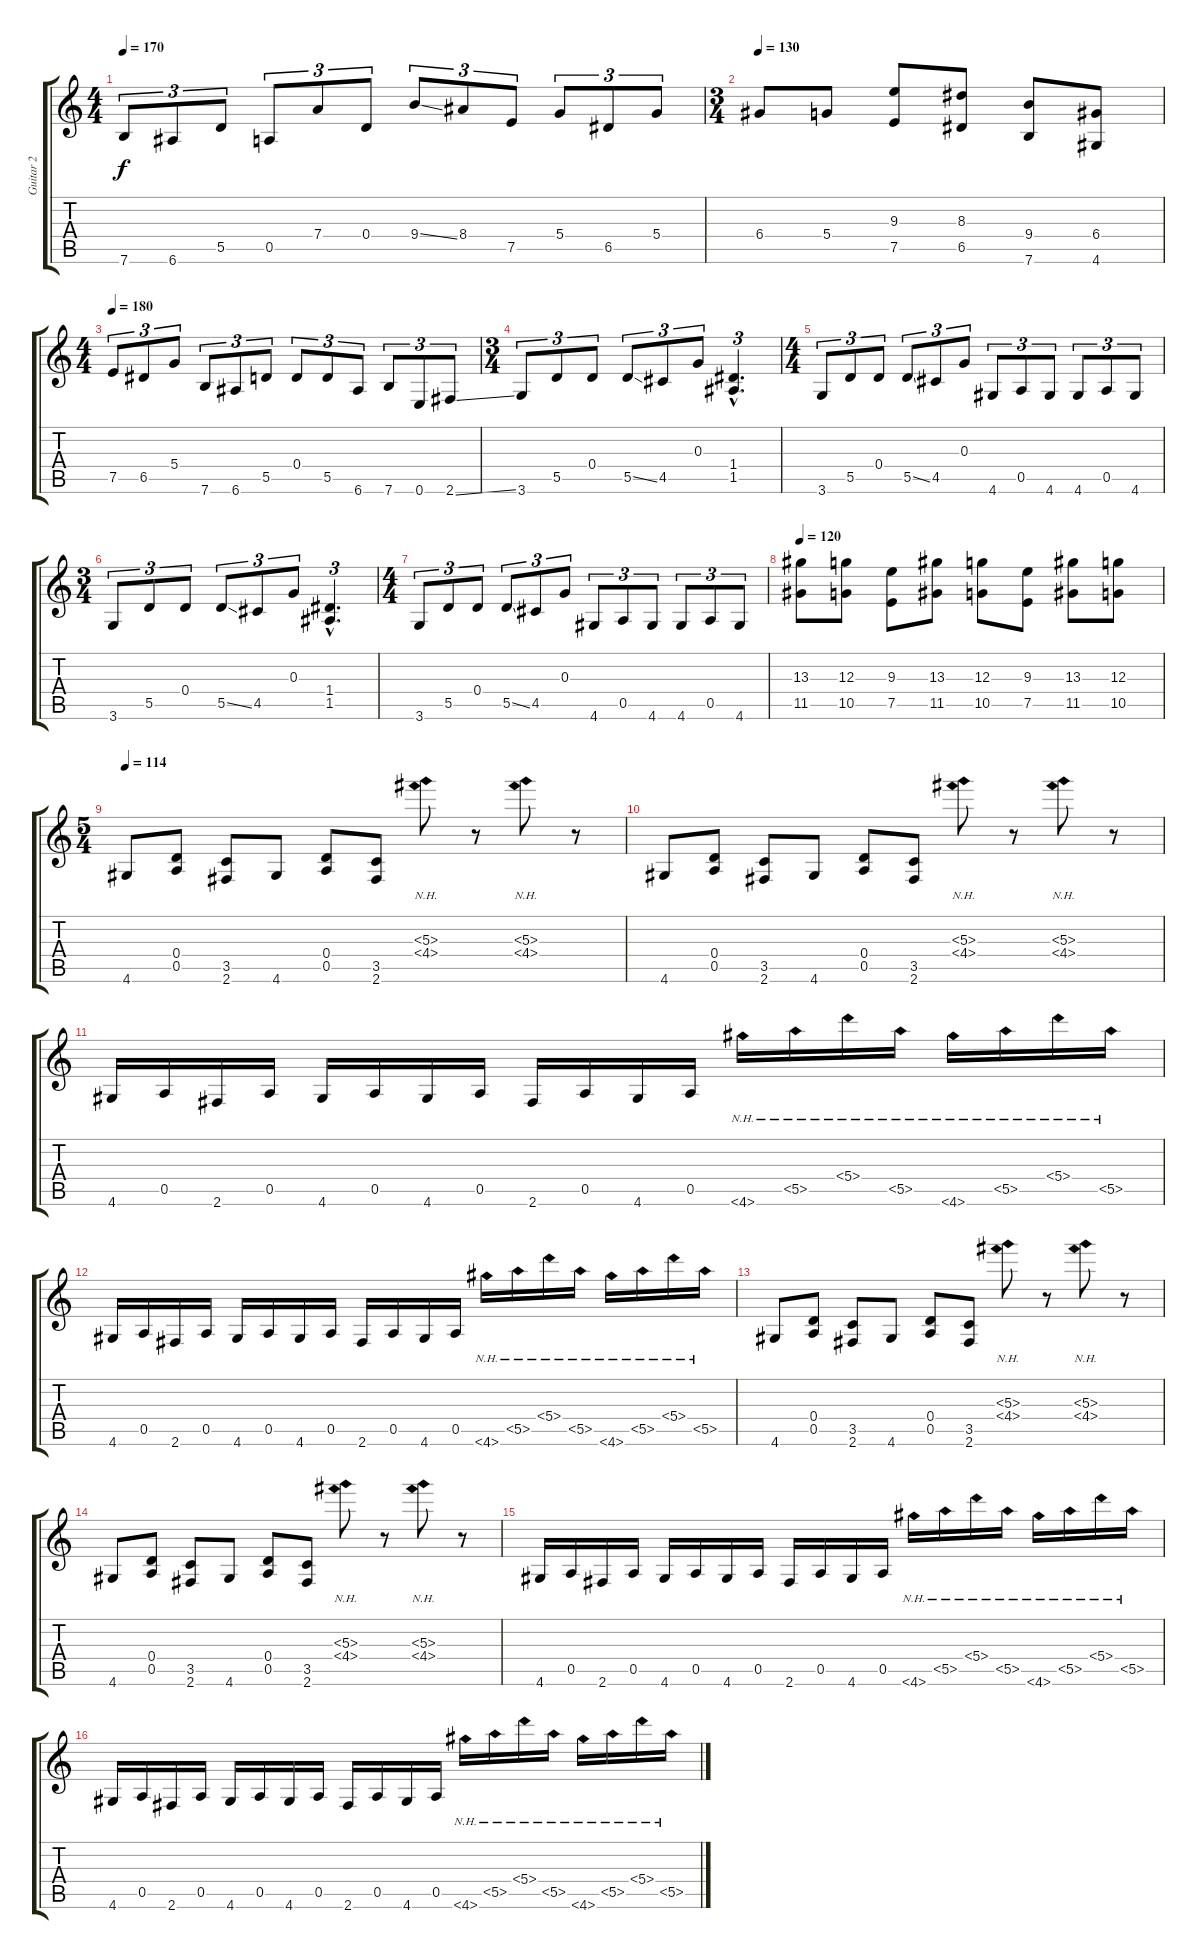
\track ("Guitar 2" "Guitar 2") {instrument distortionguitar}
\staff {score tabs}
\tuning (E4 B3 G3 D3 A2 E2) {hide}
\ts (4 4)
\tempo 170
\clef g2
\ks c
7.6.8{tu (3 2) dy f} 6.6.8{tu (3 2)} 5.5.8{tu (3 2)} 0.5.8{tu (3 2)} 7.4.8{tu (3 2)} 0.4.8{tu (3 2)} 9.4{ss}.8{tu (3 2)} 8.4.8{tu (3 2)} 7.5.8{tu (3 2)} 5.4.8{tu (3 2)} 6.5.8{tu (3 2)} 5.4.8{tu (3 2)} |
\ts (3 4)
\tempo 130
6.4.8 5.4.8 (9.3 7.5).8 (8.3 6.5).8 (9.4 7.6).8 (6.4 4.6).8 |
\ts (4 4)
\tempo 180
7.5.8{tu (3 2)} 6.5.8{tu (3 2)} 5.4.8{tu (3 2)} 7.6.8{tu (3 2)} 6.6.8{tu (3 2)} 5.5.8{tu (3 2)} 0.4.8{tu (3 2)} 5.5.8{tu (3 2)} 6.6.8{tu (3 2)} 7.6.8{tu (3 2)} 0.6.8{tu (3 2)} 2.6{ss}.8{tu (3 2)} |
\ts (3 4)
3.6.8{tu (3 2)} 5.5.8{tu (3 2)} 0.4.8{tu (3 2)} 5.5{ss}.8{tu (3 2)} 4.5.8{tu (3 2)} 0.3.8{tu (3 2)} (1.4{hac} 1.5{hac}).4{d tu (3 2)} |
\ts (4 4)
3.6.8{tu (3 2)} 5.5.8{tu (3 2)} 0.4.8{tu (3 2)} 5.5{ss}.8{tu (3 2)} 4.5.8{tu (3 2)} 0.3.8{tu (3 2)} 4.6.8{tu (3 2)} 0.5.8{tu (3 2)} 4.6.8{tu (3 2)} 4.6.8{tu (3 2)} 0.5.8{tu (3 2)} 4.6.8{tu (3 2)} |
\ts (3 4)
3.6.8{tu (3 2)} 5.5.8{tu (3 2)} 0.4.8{tu (3 2)} 5.5{ss}.8{tu (3 2)} 4.5.8{tu (3 2)} 0.3.8{tu (3 2)} (1.4{hac} 1.5{hac}).4{d tu (3 2)} |
\ts (4 4)
3.6.8{tu (3 2)} 5.5.8{tu (3 2)} 0.4.8{tu (3 2)} 5.5{ss}.8{tu (3 2)} 4.5.8{tu (3 2)} 0.3.8{tu (3 2)} 4.6.8{tu (3 2)} 0.5.8{tu (3 2)} 4.6.8{tu (3 2)} 4.6.8{tu (3 2)} 0.5.8{tu (3 2)} 4.6.8{tu (3 2)} |
\tempo 120
(13.3 11.5).8 (12.3 10.5).8 (9.3 7.5).8 (13.3 11.5).8 (12.3 10.5).8 (9.3 7.5).8 (13.3 11.5).8 (12.3 10.5).8 |
\ts (5 4)
\tempo 114
4.6.8 (0.4 0.5).8 (3.5 2.6).8 4.6.8 (0.4 0.5).8 (3.5 2.6).8 (5.3{nh} 4.4{nh}).8 r.8 (5.3{nh} 4.4{nh}).8 r.8 |
4.6.8 (0.4 0.5).8 (3.5 2.6).8 4.6.8 (0.4 0.5).8 (3.5 2.6).8 (5.3{nh} 4.4{nh}).8 r.8 (5.3{nh} 4.4{nh}).8 r.8 |
4.6.16 0.5.16 2.6.16 0.5.16 4.6.16 0.5.16 4.6.16 0.5.16 2.6.16 0.5.16 4.6.16 0.5.16 4.6{nh}.16 5.5{nh}.16 5.4{nh}.16 5.5{nh}.16 4.6{nh}.16 5.5{nh}.16 5.4{nh}.16 5.5{nh}.16 |
4.6.16 0.5.16 2.6.16 0.5.16 4.6.16 0.5.16 4.6.16 0.5.16 2.6.16 0.5.16 4.6.16 0.5.16 4.6{nh}.16 5.5{nh}.16 5.4{nh}.16 5.5{nh}.16 4.6{nh}.16 5.5{nh}.16 5.4{nh}.16 5.5{nh}.16 |
4.6.8 (0.4 0.5).8 (3.5 2.6).8 4.6.8 (0.4 0.5).8 (3.5 2.6).8 (5.3{nh} 4.4{nh}).8 r.8 (5.3{nh} 4.4{nh}).8 r.8 |
4.6.8 (0.4 0.5).8 (3.5 2.6).8 4.6.8 (0.4 0.5).8 (3.5 2.6).8 (5.3{nh} 4.4{nh}).8 r.8 (5.3{nh} 4.4{nh}).8 r.8 |
4.6.16 0.5.16 2.6.16 0.5.16 4.6.16 0.5.16 4.6.16 0.5.16 2.6.16 0.5.16 4.6.16 0.5.16 4.6{nh}.16 5.5{nh}.16 5.4{nh}.16 5.5{nh}.16 4.6{nh}.16 5.5{nh}.16 5.4{nh}.16 5.5{nh}.16 |
4.6.16 0.5.16 2.6.16 0.5.16 4.6.16 0.5.16 4.6.16 0.5.16 2.6.16 0.5.16 4.6.16 0.5.16 4.6{nh}.16 5.5{nh}.16 5.4{nh}.16 5.5{nh}.16 4.6{nh}.16 5.5{nh}.16 5.4{nh}.16 5.5{nh}.16
